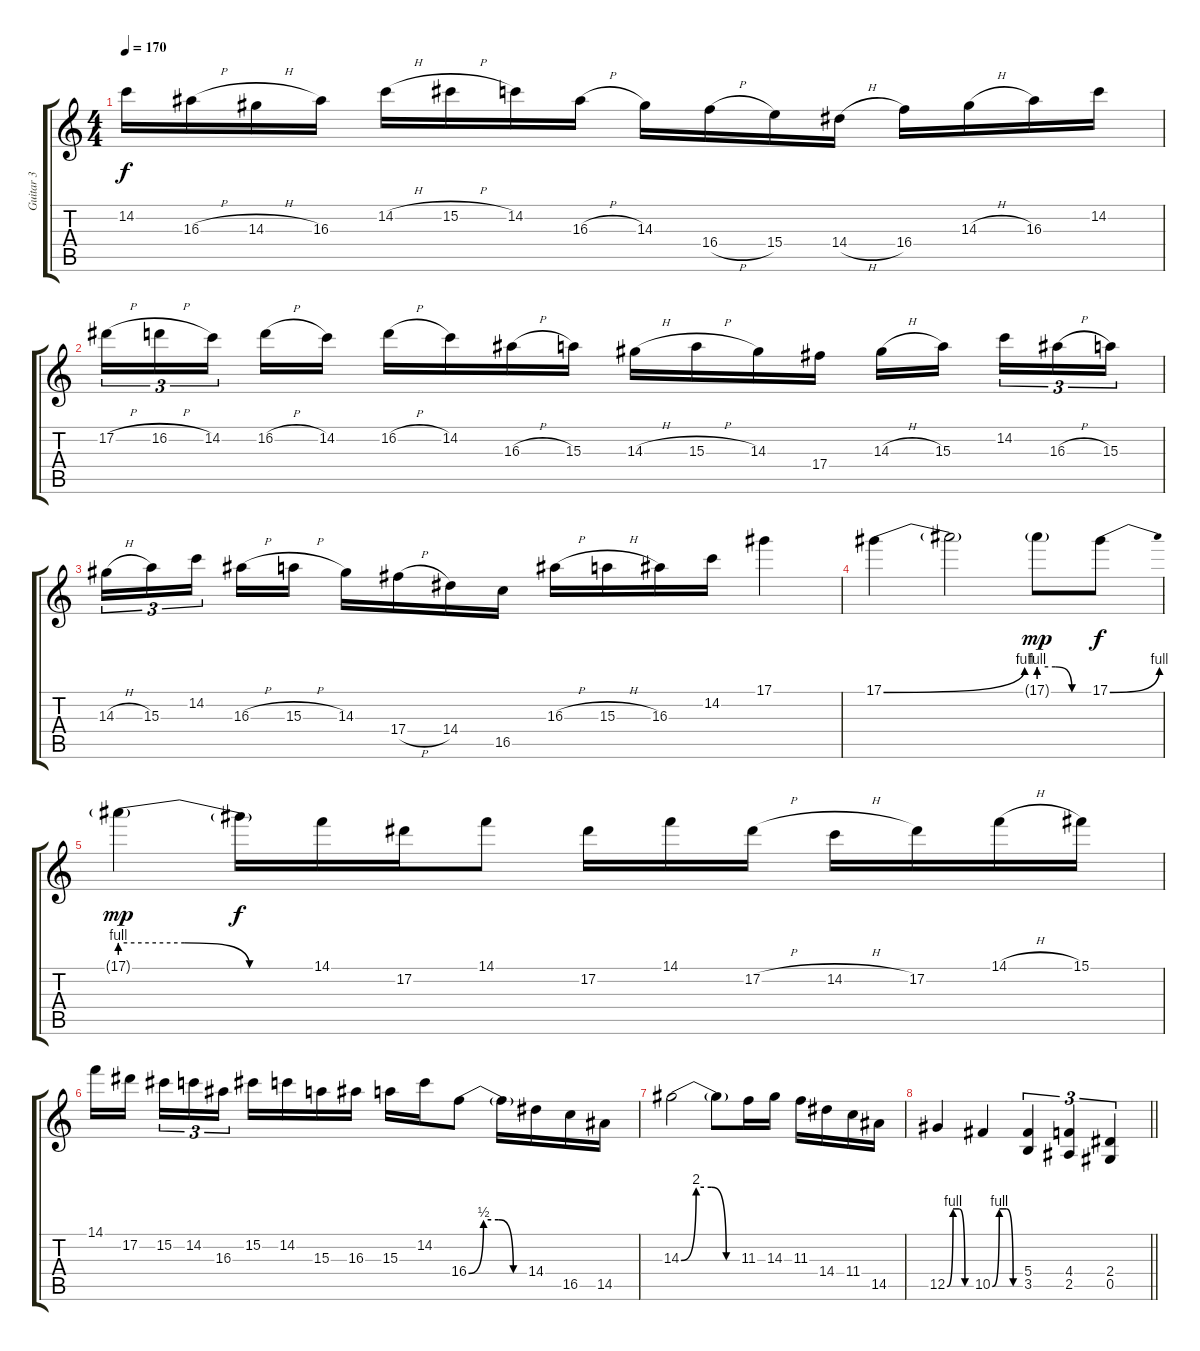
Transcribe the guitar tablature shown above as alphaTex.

\track ("Guitar 3" "Guitar 3") {instrument distortionguitar}
\staff {score tabs}
\tuning (Eb4 Bb3 Gb3 Db3 Ab2 Eb2) {hide}
\ts (4 4)
\tempo 170
\clef g2
\ks c
14.2.16{dy f} 16.3{h}.16 14.3{h}.16 16.3.16 14.2{h}.16 15.2{h}.16 14.2.16 16.3{h}.16 14.3.16 16.4{h}.16 15.4.16 14.4{h}.16 16.4.16 14.3{h}.16 16.3.16 14.2.16 |
17.2{h}.16{tu (3 2)} 16.2{h}.16{tu (3 2)} 14.2.16{tu (3 2)} 16.2{h}.16 14.2.16 16.2{h}.16 14.2.16 16.3{h}.16 15.3.16 14.3{h}.16 15.3{h}.16 14.3.16 17.4.16 14.3{h}.16 15.3.16 14.2.16{tu (3 2)} 16.3{h}.16{tu (3 2)} 15.3.16{tu (3 2)} |
14.3{h}.16{tu (3 2)} 15.3.16{tu (3 2)} 14.2.16{tu (3 2)} 16.3{h}.16 15.3{h}.16 14.3.16 17.4{h}.16 14.4.16 16.5.16 16.3{h}.16 15.3{h}.16 16.3.16 14.2.16 17.1.4 |
17.1{be (bend 0 0 60 4)}.4 17.1{t}.2 17.1{be (custom 0 4 20 4 40 0 60 0) g}.8{dy mp} 17.1{be (bend 0 0 60 4)}.8{dy f} |
17.1{be (custom 0 4 20 4 40 0 60 0) g}.4{dy mp} 17.1{t}.16{dy f} 14.1.16 17.2.16 14.1.8 17.2.16 14.1.16 17.2{h}.16 14.2{h}.16 17.2.16 14.1{h}.16 15.1.16 |
14.1.16 17.2.16 15.2.16{tu (3 2)} 14.2.16{tu (3 2)} 16.3.16{tu (3 2)} 15.2.16 14.2.16 15.3.16 16.3.16 15.3.16 14.2.16 16.4{be (custom 0 0 15 2 30 2 45 0 60 0)}.8 16.4{t}.16 14.4.16 16.5.16 14.5.16 |
14.3{be (custom 0 0 15 8 30 8 45 0 60 0)}.2 14.3{t}.8 11.3.16 14.3.16 11.3.16 14.4.16 11.4.16 14.5.16 |
\barLineRight lightlight
12.5{be (custom 0 0 15 4 30 4 45 0 60 0)}.4 10.5{be (custom 0 0 15 4 30 4 45 0 60 0)}.4 (5.4 3.5).4{tu (3 2)} (4.4 2.5).4{tu (3 2)} (2.4 0.5).4{tu (3 2)}
